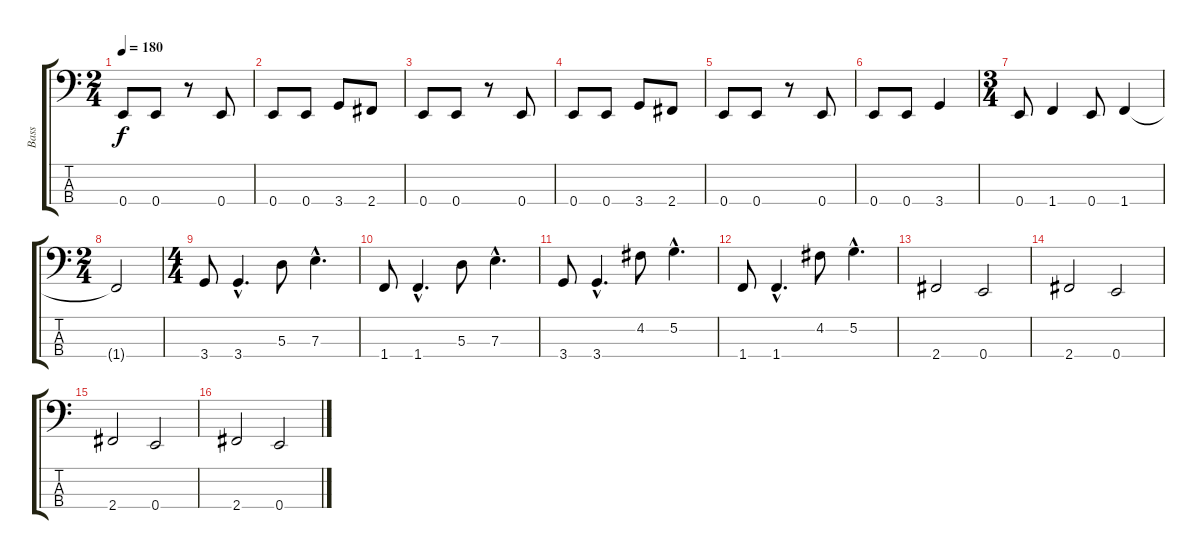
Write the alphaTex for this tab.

\track ("Bass" "Bass") {instrument electricbasspick}
\staff {score tabs}
\tuning (G2 D2 A1 E1) {hide}
\ts (2 4)
\tempo 180
\clef f4
\ks c
0.4.8{dy f} 0.4.8 r.8 0.4.8 |
0.4.8 0.4.8 3.4.8 2.4.8 |
0.4.8 0.4.8 r.8 0.4.8 |
0.4.8 0.4.8 3.4.8 2.4.8 |
0.4.8 0.4.8 r.8 0.4.8 |
0.4.8 0.4.8 3.4.4 |
\ts (3 4)
0.4.8 1.4.4 0.4.8 1.4.4 |
\ts (2 4)
1.4{t}.2 |
\ts (4 4)
3.4.8 3.4{hac}.4{d} 5.3.8 7.3{hac}.4{d} |
1.4.8 1.4{hac}.4{d} 5.3.8 7.3{hac}.4{d} |
3.4.8 3.4{hac}.4{d} 4.2.8 5.2{hac}.4{d} |
1.4.8 1.4{hac}.4{d} 4.2.8 5.2{hac}.4{d} |
2.4.2 0.4.2 |
2.4.2 0.4.2 |
2.4.2 0.4.2 |
2.4.2 0.4.2
